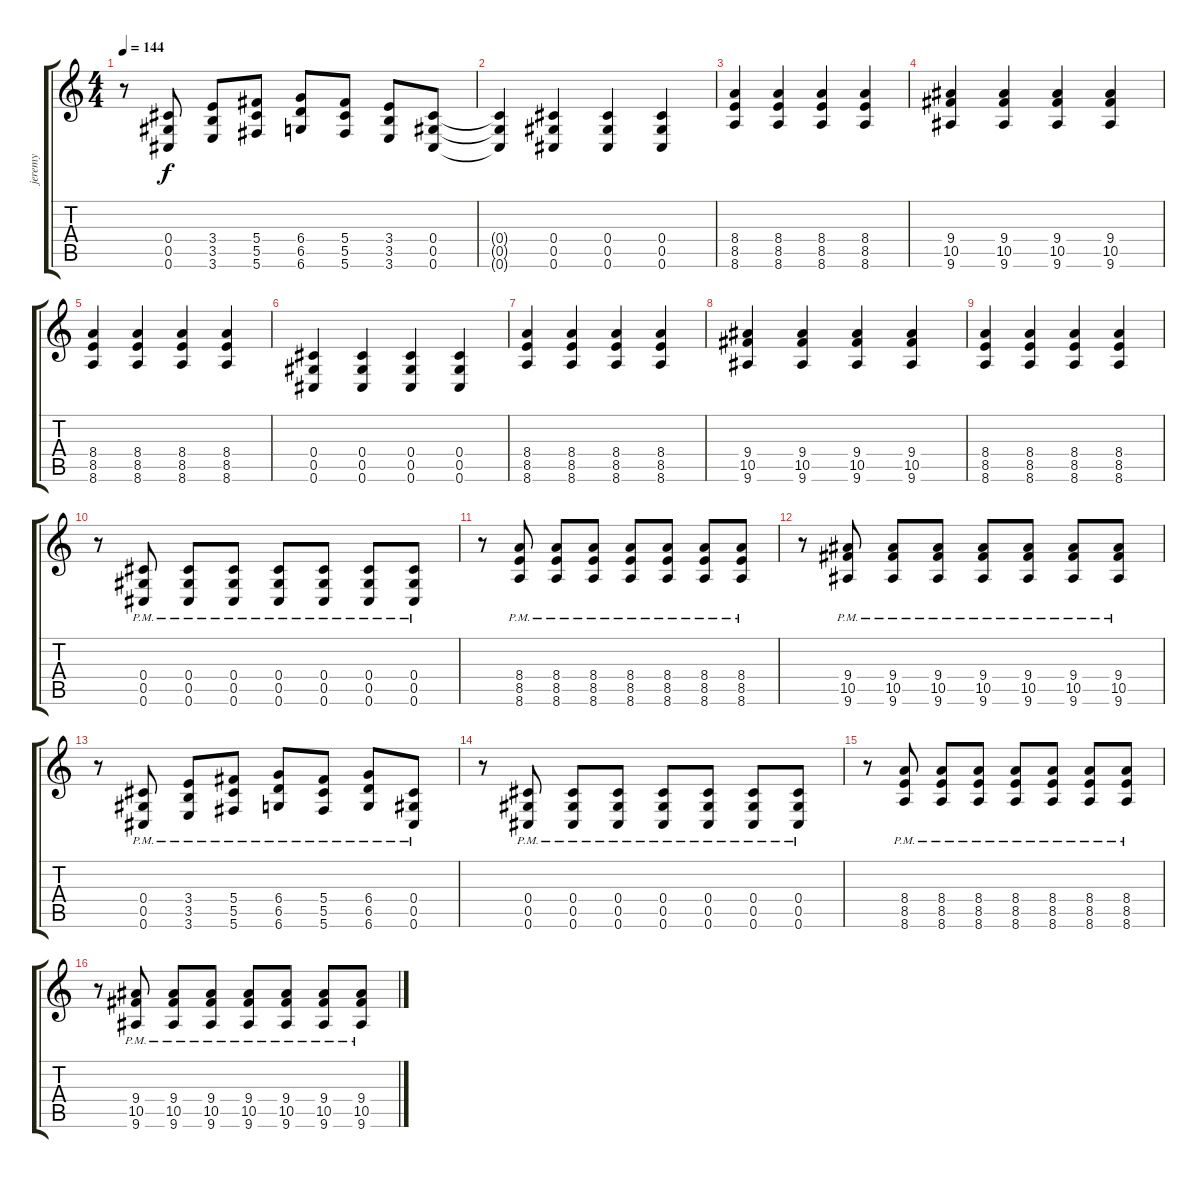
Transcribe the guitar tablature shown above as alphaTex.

\track ("jeremy" "jeremy") {instrument overdrivenguitar}
\staff {score tabs}
\tuning (Eb4 Bb3 Gb3 Db3 Ab2 Db2) {hide}
\ts (4 4)
\tempo 144
\clef g2
\ks c
r.8{dy f} (0.4 0.5 0.6).8 (3.4 3.5 3.6).8 (5.4 5.5 5.6).8 (6.4 6.5 6.6).8 (5.4 5.5 5.6).8 (3.4 3.5 3.6).8 (0.4 0.5 0.6).8 |
(0.4{t} 0.5{t} 0.6{t}).4 (0.4 0.5 0.6).4 (0.4 0.5 0.6).4 (0.4 0.5 0.6).4 |
(8.4 8.5 8.6).4 (8.4 8.5 8.6).4 (8.4 8.5 8.6).4 (8.4 8.5 8.6).4 |
(9.4 10.5 9.6).4 (9.4 10.5 9.6).4 (9.4 10.5 9.6).4 (9.4 10.5 9.6).4 |
(8.4 8.5 8.6).4 (8.4 8.5 8.6).4 (8.4 8.5 8.6).4 (8.4 8.5 8.6).4 |
(0.4 0.5 0.6).4 (0.4 0.5 0.6).4 (0.4 0.5 0.6).4 (0.4 0.5 0.6).4 |
(8.4 8.5 8.6).4 (8.4 8.5 8.6).4 (8.4 8.5 8.6).4 (8.4 8.5 8.6).4 |
(9.4 10.5 9.6).4 (9.4 10.5 9.6).4 (9.4 10.5 9.6).4 (9.4 10.5 9.6).4 |
(8.4 8.5 8.6).4 (8.4 8.5 8.6).4 (8.4 8.5 8.6).4 (8.4 8.5 8.6).4 |
r.8 (0.4{pm} 0.5{pm} 0.6{pm}).8 (0.4{pm} 0.5{pm} 0.6{pm}).8 (0.4{pm} 0.5{pm} 0.6{pm}).8 (0.4{pm} 0.5{pm} 0.6{pm}).8 (0.4{pm} 0.5{pm} 0.6{pm}).8 (0.4{pm} 0.5{pm} 0.6{pm}).8 (0.4{pm} 0.5{pm} 0.6{pm}).8 |
r.8 (8.4{pm} 8.5{pm} 8.6{pm}).8 (8.4{pm} 8.5{pm} 8.6{pm}).8 (8.4{pm} 8.5{pm} 8.6{pm}).8 (8.4{pm} 8.5{pm} 8.6{pm}).8 (8.4{pm} 8.5{pm} 8.6{pm}).8 (8.4{pm} 8.5{pm} 8.6{pm}).8 (8.4{pm} 8.5{pm} 8.6{pm}).8 |
r.8 (9.4{pm} 10.5{pm} 9.6{pm}).8 (9.4{pm} 10.5{pm} 9.6{pm}).8 (9.4{pm} 10.5{pm} 9.6{pm}).8 (9.4{pm} 10.5{pm} 9.6{pm}).8 (9.4{pm} 10.5{pm} 9.6{pm}).8 (9.4{pm} 10.5{pm} 9.6{pm}).8 (9.4{pm} 10.5{pm} 9.6{pm}).8 |
r.8 (0.4{pm} 0.5{pm} 0.6{pm}).8 (3.4{pm} 3.5{pm} 3.6{pm}).8 (5.4{pm} 5.5{pm} 5.6{pm}).8 (6.4{pm} 6.5{pm} 6.6{pm}).8 (5.4{pm} 5.5{pm} 5.6{pm}).8 (6.4{pm} 6.5{pm} 6.6{pm}).8 (0.4{pm} 0.5{pm} 0.6{pm}).8 |
r.8 (0.4{pm} 0.5{pm} 0.6{pm}).8 (0.4{pm} 0.5{pm} 0.6{pm}).8 (0.4{pm} 0.5{pm} 0.6{pm}).8 (0.4{pm} 0.5{pm} 0.6{pm}).8 (0.4{pm} 0.5{pm} 0.6{pm}).8 (0.4{pm} 0.5{pm} 0.6{pm}).8 (0.4{pm} 0.5{pm} 0.6{pm}).8 |
r.8 (8.4{pm} 8.5{pm} 8.6{pm}).8 (8.4{pm} 8.5{pm} 8.6{pm}).8 (8.4{pm} 8.5{pm} 8.6{pm}).8 (8.4{pm} 8.5{pm} 8.6{pm}).8 (8.4{pm} 8.5{pm} 8.6{pm}).8 (8.4{pm} 8.5{pm} 8.6{pm}).8 (8.4{pm} 8.5{pm} 8.6{pm}).8 |
r.8 (9.4{pm} 10.5{pm} 9.6{pm}).8 (9.4{pm} 10.5{pm} 9.6{pm}).8 (9.4{pm} 10.5{pm} 9.6{pm}).8 (9.4{pm} 10.5{pm} 9.6{pm}).8 (9.4{pm} 10.5{pm} 9.6{pm}).8 (9.4{pm} 10.5{pm} 9.6{pm}).8 (9.4{pm} 10.5{pm} 9.6{pm}).8
